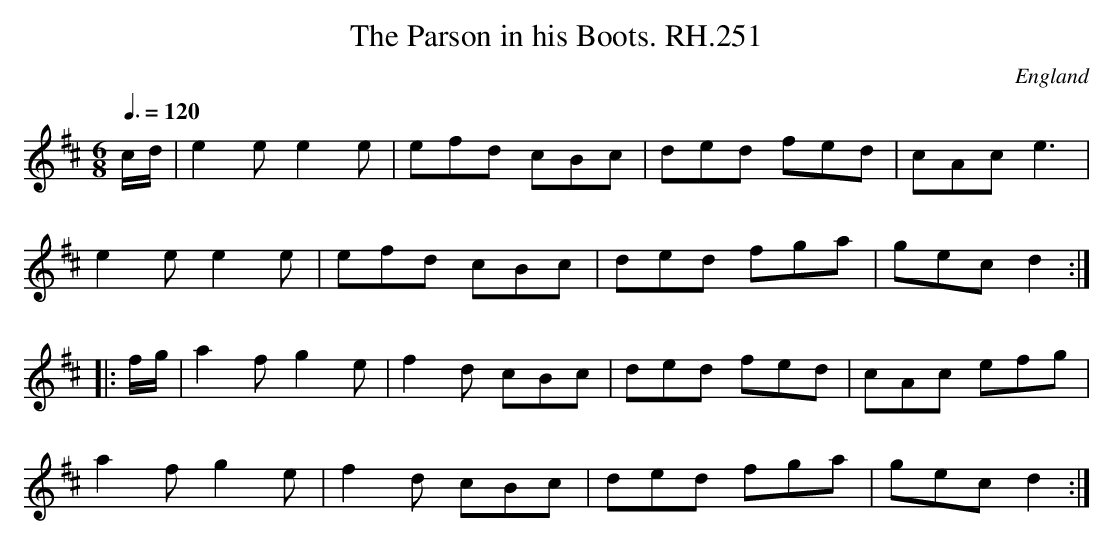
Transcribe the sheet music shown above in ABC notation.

X:1
T:Parson in his Boots. RH.251, The
O:England
M:6/8
L:1/8
Q:3/8=120
K:D
c/d/|e2e e2e|efd cBc|ded fed|cAc e3|
e2e e2e|efd cBc|ded fga|gec d2:|
|:f/g/|a2f g2e|f2d cBc|ded fed|cAc efg|
a2f g2e|f2d cBc|ded fga|gec d2:|
